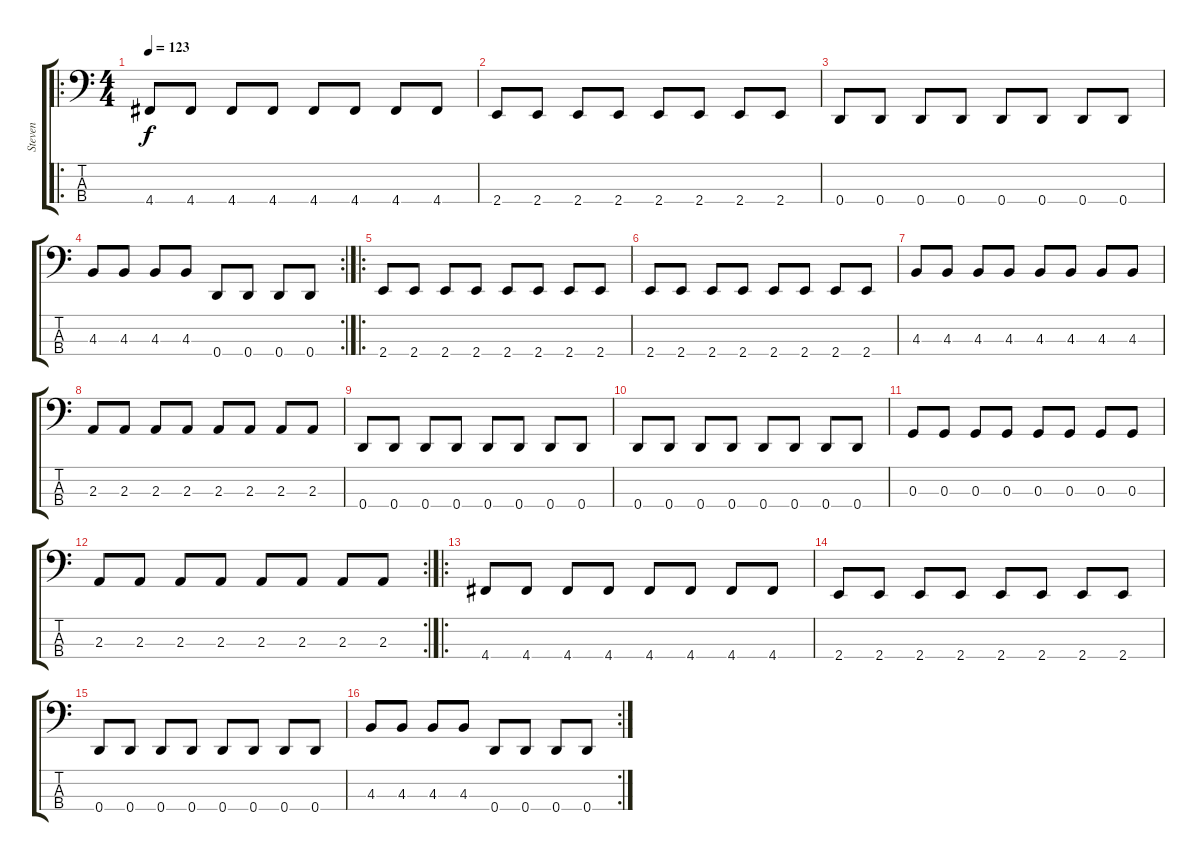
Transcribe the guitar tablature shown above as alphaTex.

\track ("Steven" "Steven") {instrument electricbasspick}
\staff {score tabs}
\tuning (F2 C2 G1 D1) {hide}
\ro
\ts (4 4)
\tempo 123
\clef f4
\ks c
4.4.8{dy f} 4.4.8 4.4.8 4.4.8 4.4.8 4.4.8 4.4.8 4.4.8 |
2.4.8 2.4.8 2.4.8 2.4.8 2.4.8 2.4.8 2.4.8 2.4.8 |
0.4.8 0.4.8 0.4.8 0.4.8 0.4.8 0.4.8 0.4.8 0.4.8 |
\rc 2
4.3.8 4.3.8 4.3.8 4.3.8 0.4.8 0.4.8 0.4.8 0.4.8 |
\ro
2.4.8 2.4.8 2.4.8 2.4.8 2.4.8 2.4.8 2.4.8 2.4.8 |
2.4.8 2.4.8 2.4.8 2.4.8 2.4.8 2.4.8 2.4.8 2.4.8 |
4.3.8 4.3.8 4.3.8 4.3.8 4.3.8 4.3.8 4.3.8 4.3.8 |
2.3.8 2.3.8 2.3.8 2.3.8 2.3.8 2.3.8 2.3.8 2.3.8 |
0.4.8 0.4.8 0.4.8 0.4.8 0.4.8 0.4.8 0.4.8 0.4.8 |
0.4.8 0.4.8 0.4.8 0.4.8 0.4.8 0.4.8 0.4.8 0.4.8 |
0.3.8 0.3.8 0.3.8 0.3.8 0.3.8 0.3.8 0.3.8 0.3.8 |
\rc 2
2.3.8 2.3.8 2.3.8 2.3.8 2.3.8 2.3.8 2.3.8 2.3.8 |
\ro
4.4.8 4.4.8 4.4.8 4.4.8 4.4.8 4.4.8 4.4.8 4.4.8 |
2.4.8 2.4.8 2.4.8 2.4.8 2.4.8 2.4.8 2.4.8 2.4.8 |
0.4.8 0.4.8 0.4.8 0.4.8 0.4.8 0.4.8 0.4.8 0.4.8 |
\rc 2
4.3.8 4.3.8 4.3.8 4.3.8 0.4.8 0.4.8 0.4.8 0.4.8
